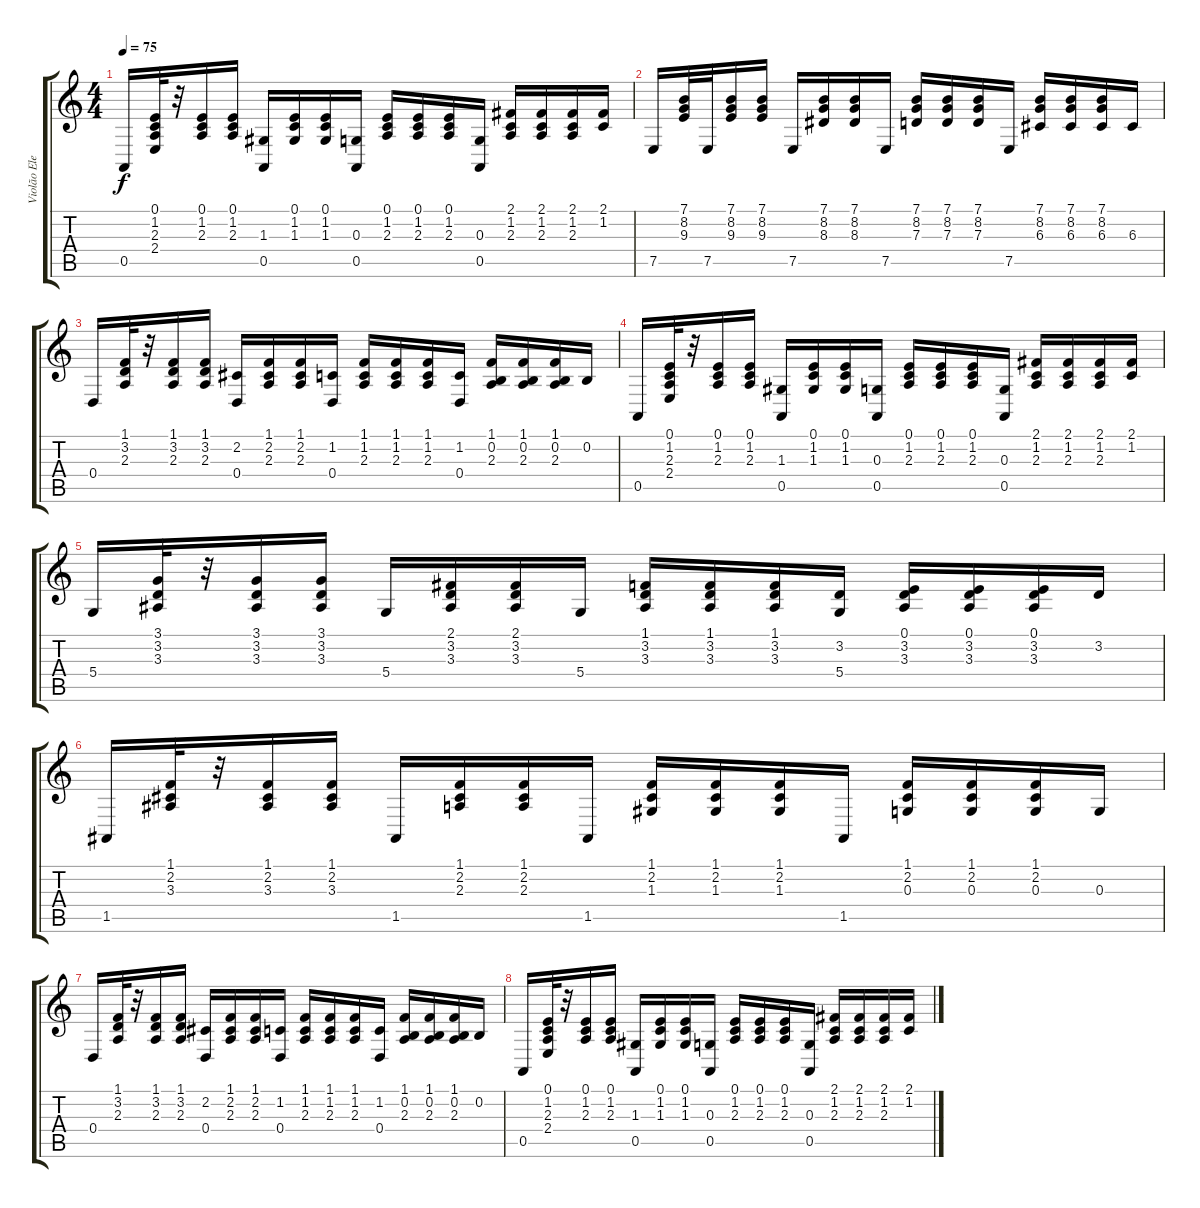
\track ("Violão Elec." "Violão Ele") {instrument clavinet}
\staff {score tabs}
\tuning (E4 B3 G3 D3 A2 E2) {hide}
\ts (4 4)
\tempo 75
\clef g2
\ks c
0.5.16{dy f} (0.1 1.2 2.3 2.4).32 r.32 (0.1 1.2 2.3).16 (0.1 1.2 2.3).16 (1.3 0.5).16 (0.1 1.2 1.3).16 (0.1 1.2 1.3).16 (0.3 0.5).16 (0.1 1.2 2.3).16 (0.1 1.2 2.3).16 (0.1 1.2 2.3).16 (0.3 0.5).16 (2.1 1.2 2.3).16 (2.1 1.2 2.3).16 (2.1 1.2 2.3).16 (2.1 1.2).16 |
7.5.16 (7.1 8.2 9.3).32 7.5.32 (7.1 8.2 9.3).16 (7.1 8.2 9.3).16 7.5.16 (7.1 8.2 8.3).16 (7.1 8.2 8.3).16 7.5.16 (7.1 8.2 7.3).16 (7.1 8.2 7.3).16 (7.1 8.2 7.3).16 7.5.16 (7.1 8.2 6.3).16 (7.1 8.2 6.3).16 (7.1 8.2 6.3).16 6.3.16 |
0.4.16 (1.1 3.2 2.3).32 r.32 (1.1 3.2 2.3).16 (1.1 3.2 2.3).16 (2.2 0.4).16 (1.1 2.2 2.3).16 (1.1 2.2 2.3).16 (1.2 0.4).16 (1.1 1.2 2.3).16 (1.1 1.2 2.3).16 (1.1 1.2 2.3).16 (1.2 0.4).16 (1.1 0.2 2.3).16 (1.1 0.2 2.3).16 (1.1 0.2 2.3).16 0.2.16 |
0.5.16 (0.1 1.2 2.3 2.4).32 r.32 (0.1 1.2 2.3).16 (0.1 1.2 2.3).16 (1.3 0.5).16 (0.1 1.2 1.3).16 (0.1 1.2 1.3).16 (0.3 0.5).16 (0.1 1.2 2.3).16 (0.1 1.2 2.3).16 (0.1 1.2 2.3).16 (0.3 0.5).16 (2.1 1.2 2.3).16 (2.1 1.2 2.3).16 (2.1 1.2 2.3).16 (2.1 1.2).16 |
5.4.16 (3.1 3.2 3.3).32 r.32 (3.1 3.2 3.3).16 (3.1 3.2 3.3).16 5.4.16 (2.1 3.2 3.3).16 (2.1 3.2 3.3).16 5.4.16 (1.1 3.2 3.3).16 (1.1 3.2 3.3).16 (1.1 3.2 3.3).16 (3.2 5.4).16 (0.1 3.2 3.3).16 (0.1 3.2 3.3).16 (0.1 3.2 3.3).16 3.2.16 |
1.5.16 (1.1 2.2 3.3).32 r.32 (1.1 2.2 3.3).16 (1.1 2.2 3.3).16 1.5.16 (1.1 2.2 2.3).16 (1.1 2.2 2.3).16 1.5.16 (1.1 2.2 1.3).16 (1.1 2.2 1.3).16 (1.1 2.2 1.3).16 1.5.16 (1.1 2.2 0.3).16 (1.1 2.2 0.3).16 (1.1 2.2 0.3).16 0.3.16 |
0.4.16 (1.1 3.2 2.3).32 r.32 (1.1 3.2 2.3).16 (1.1 3.2 2.3).16 (2.2 0.4).16 (1.1 2.2 2.3).16 (1.1 2.2 2.3).16 (1.2 0.4).16 (1.1 1.2 2.3).16 (1.1 1.2 2.3).16 (1.1 1.2 2.3).16 (1.2 0.4).16 (1.1 0.2 2.3).16 (1.1 0.2 2.3).16 (1.1 0.2 2.3).16 0.2.16 |
0.5.16 (0.1 1.2 2.3 2.4).32 r.32 (0.1 1.2 2.3).16 (0.1 1.2 2.3).16 (1.3 0.5).16 (0.1 1.2 1.3).16 (0.1 1.2 1.3).16 (0.3 0.5).16 (0.1 1.2 2.3).16 (0.1 1.2 2.3).16 (0.1 1.2 2.3).16 (0.3 0.5).16 (2.1 1.2 2.3).16 (2.1 1.2 2.3).16 (2.1 1.2 2.3).16 (2.1 1.2).16
